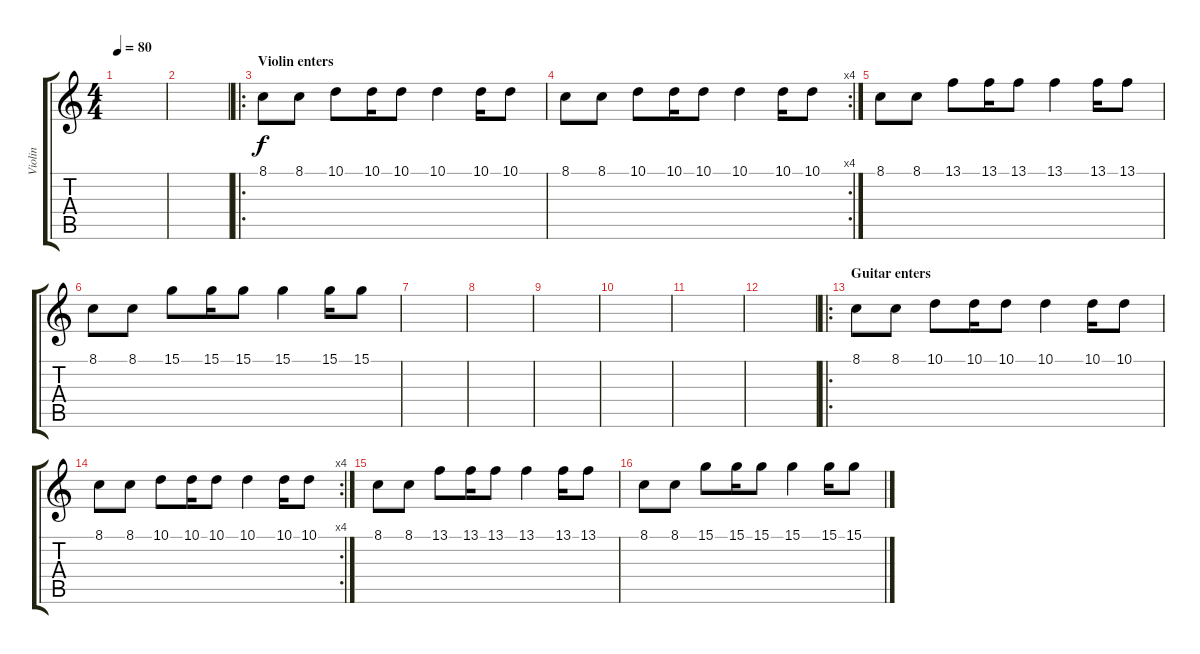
\track ("Violin" "Violin") {instrument violin}
\staff {score tabs}
\tuning (E4 B3 G3 D3 A2 E2) {hide}
\ts (4 4)
\tempo 80
\clef g2
\ks c
|
|
\ro
\section ("" "Violin enters")
8.1.8 8.1.8 10.1.8 10.1.16 10.1.8 10.1.4 10.1.16 10.1.8 |
\rc 4
8.1.8 8.1.8 10.1.8 10.1.16 10.1.8 10.1.4 10.1.16 10.1.8 |
8.1.8 8.1.8 13.1.8 13.1.16 13.1.8 13.1.4 13.1.16 13.1.8 |
8.1.8 8.1.8 15.1.8 15.1.16 15.1.8 15.1.4 15.1.16 15.1.8 |
|
|
|
|
|
|
\ro
\section ("" "Guitar enters")
8.1.8 8.1.8 10.1.8 10.1.16 10.1.8 10.1.4 10.1.16 10.1.8 |
\rc 4
8.1.8 8.1.8 10.1.8 10.1.16 10.1.8 10.1.4 10.1.16 10.1.8 |
8.1.8 8.1.8 13.1.8 13.1.16 13.1.8 13.1.4 13.1.16 13.1.8 |
8.1.8 8.1.8 15.1.8 15.1.16 15.1.8 15.1.4 15.1.16 15.1.8
